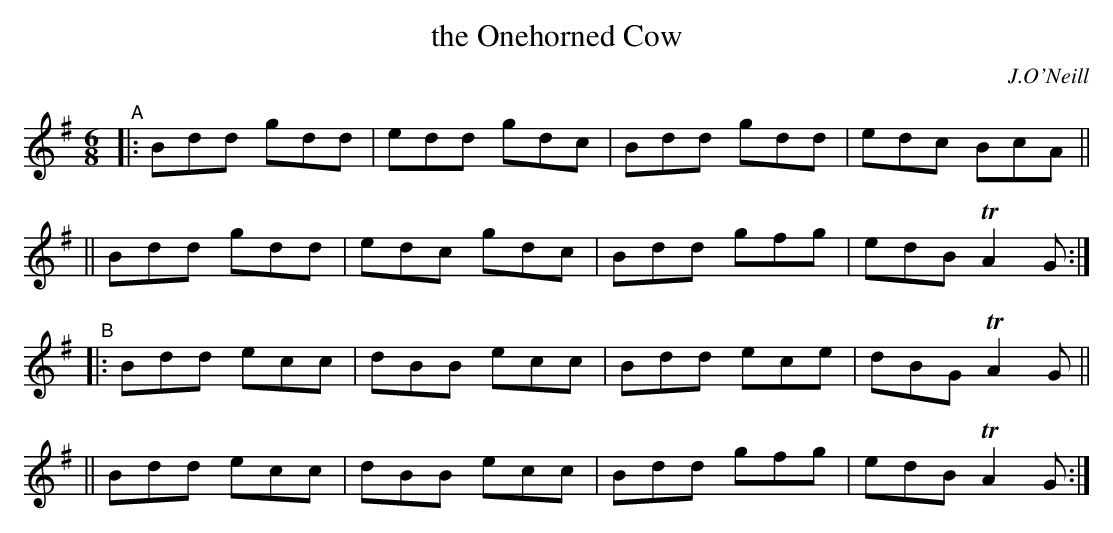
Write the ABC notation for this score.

X:1
T: the Onehorned Cow
O: J.O'Neill
M: 6/8
L: 1/8
K: G
"^A"\
|: Bdd gdd | edd gdc | Bdd gdd | edc BcA ||
|| Bdd gdd | edc gdc | Bdd gfg | edB TA2G :|
"^B"\
|: Bdd ecc | dBB ecc | Bdd ece | dBG TA2G ||
|| Bdd ecc | dBB ecc | Bdd gfg | edB TA2G :|
